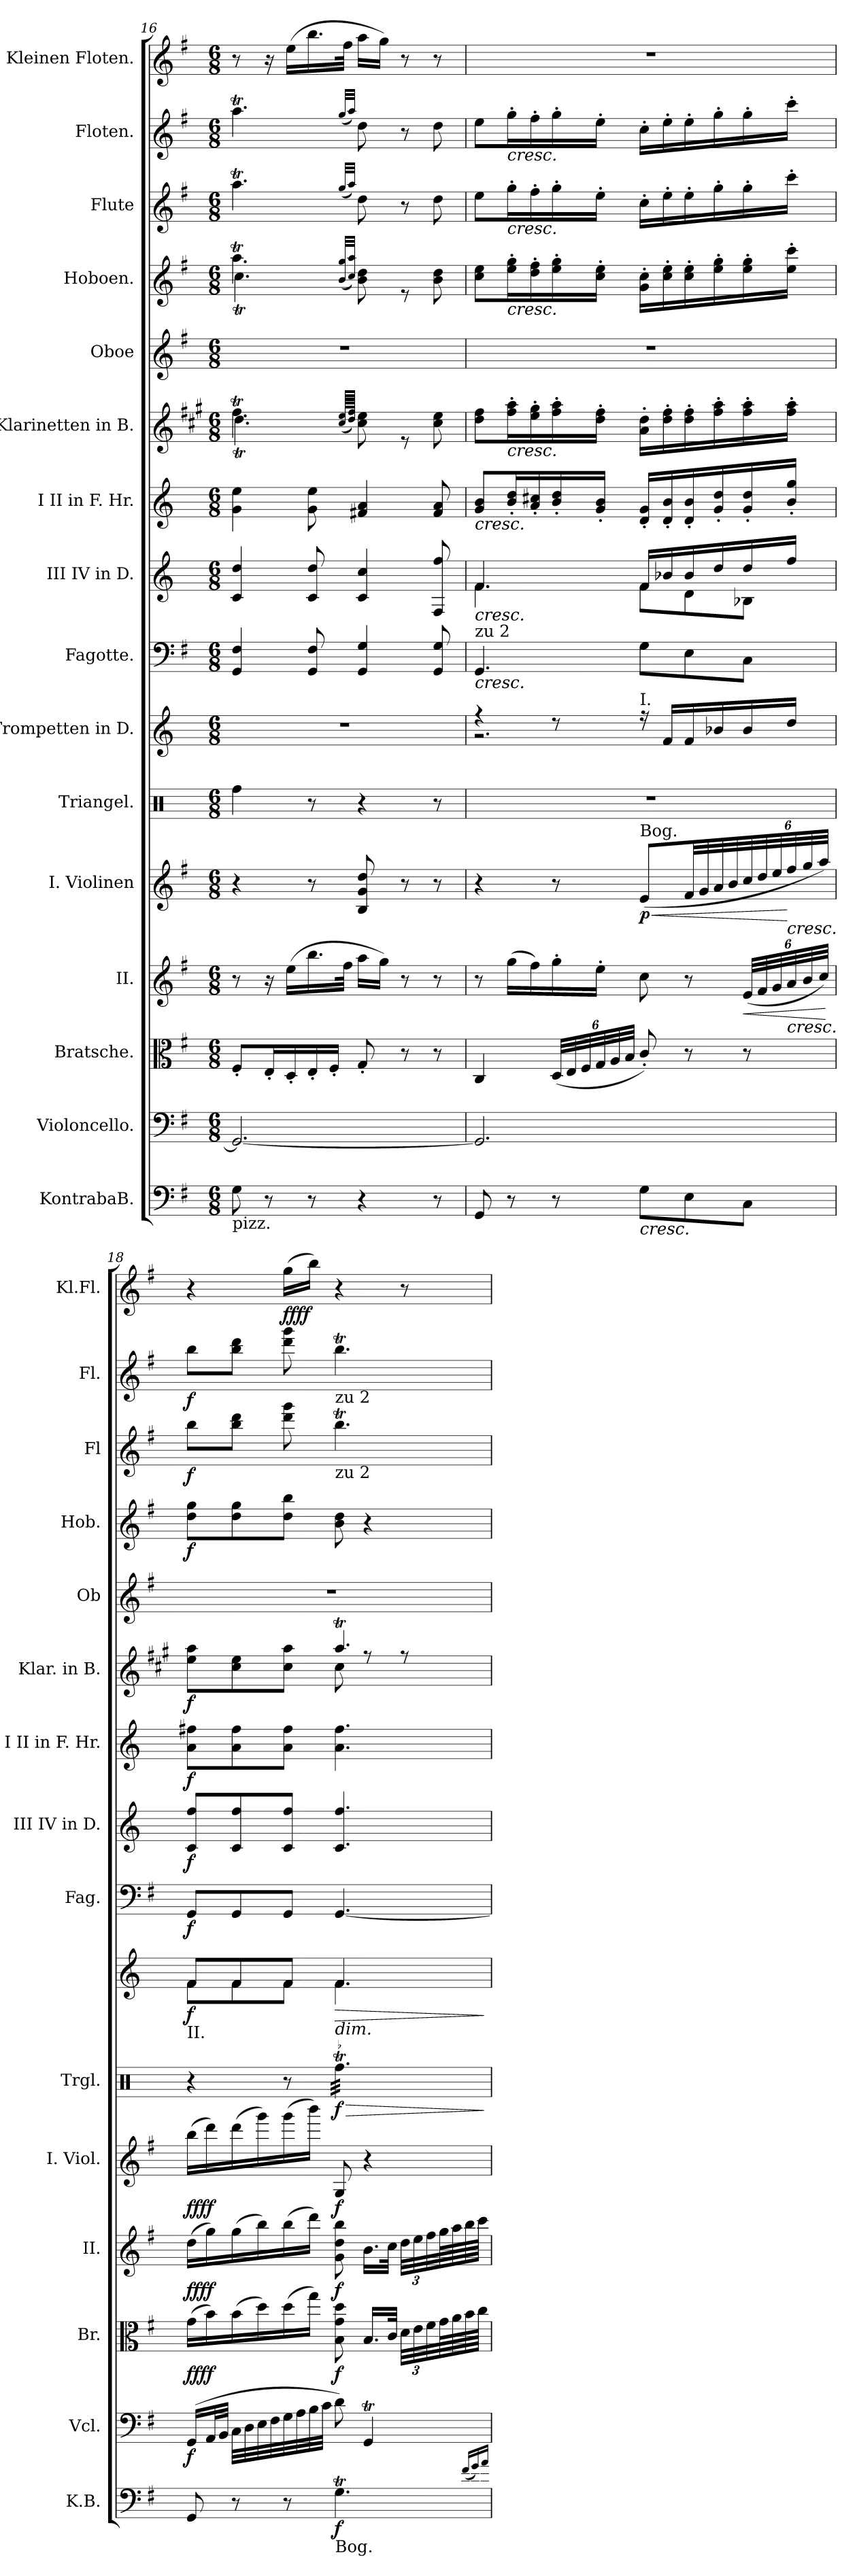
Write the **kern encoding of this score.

**kern	**dynam	**kern	**dynam	**kern	**dynam	**kern	**dynam	**kern	**dynam	**kern	**dynam	**kern	**dynam	**kern	**dynam	**kern	**dynam	**kern	**dynam	**kern	**dynam	**kern	**kern	**dynam	**kern	**dynam	**kern	**dynam	**kern	**dynam
*part16	*part16	*part15	*part15	*part14	*part14	*part13	*part13	*part12	*part12	*part11	*part11	*part10	*part10	*part9	*part9	*part8	*part8	*part7	*part7	*part6	*part6	*part5	*part4	*part4	*part3	*part3	*part2	*part2	*part1	*part1
*staff16	*staff16	*staff15	*staff15	*staff14	*staff14	*staff13	*staff13	*staff12	*staff12	*staff11	*staff11	*staff10	*staff10	*staff9	*staff9	*staff8	*staff8	*staff7	*staff7	*staff6	*staff6	*staff5	*staff4	*staff4	*staff3	*staff3	*staff2	*staff2	*staff1	*staff1
*I"KontrabaB.	*	*I"Violoncello.	*	*I"Bratsche.	*	*I"II.	*	*I"I.  Violinen	*	*I"Triangel.	*	*I"Trompetten in D.	*	*I"Fagotte.	*	*I"III IV in D.	*	*I"I II in F. Hr.	*	*I"Klarinetten in B.	*	*I"Oboe	*I"Hoboen.	*	*I"Flute	*	*I"Floten.	*	*I"Kleinen Floten.	*
*I'K.B.	*	*I'Vcl.	*	*I'Br.	*	*I'II.	*	*I'I.  Viol.	*	*I'Trgl.	*	*	*	*I'Fag.	*	*I'III IV in D.	*	*I'I II in F. Hr.	*	*I'Klar. in B.	*	*I'Ob	*I'Hob.	*	*I'Fl	*	*I'Fl.	*	*I'Kl.Fl.	*
*clefF4	*	*clefF4	*	*clefC3	*	*clefG2	*	*clefG2	*	*clefX	*	*clefG2	*	*clefF4	*	*clefG2	*	*clefG2	*	*clefG2	*	*clefG2	*clefG2	*	*clefG2	*	*clefG2	*	*clefG2	*
*ITrd7c12	*	*	*	*	*	*	*	*	*	*	*	*ITrd-1c-2	*	*	*	*ITrd6c10	*	*ITrd4c7	*	*ITrd1c2	*	*	*	*	*	*	*	*	*ITrd-7c-12	*
*k[f#]	*	*k[f#]	*	*k[f#]	*	*k[f#]	*	*k[f#]	*	*k[]	*	*k[f#c#]	*	*k[f#]	*	*k[f#c#]	*	*k[b-]	*	*k[f#]	*	*k[f#]	*k[f#]	*	*k[f#]	*	*k[f#]	*	*k[f#]	*
*M6/8	*	*M6/8	*	*M6/8	*	*M6/8	*	*M6/8	*	*M6/8	*	*M6/8	*	*M6/8	*	*M6/8	*	*M6/8	*	*M6/8	*	*M6/8	*M6/8	*	*M6/8	*	*M6/8	*	*M6/8	*
=16	=16	=16	=16	=16	=16	=16	=16	=16	=16	=16	=16	=16	=16	=16	=16	=16	=16	=16	=16	=16	=16	=16	=16	=16	=16	=16	=16	=16	=16	=16
*	*	*	*	*	*	*	*	*	*	*	*	*	*	*	*	*	*	*	*	*^	*	*	*^	*	*	*	*	*	*	*
!LO:TX:b:t=pizz.	!	!	!	!	!	!	!	!	!	!	!	!	!	!	!	!	!	!	!	!	!	!	!	!	!	!	!	!	!	!	!	!
8GG\	.	2.GG/_	.	8F#'/L	.	8r	.	4r	.	4Rff\	.	2.r	.	4GG/ 4F#/	.	4D/ 4e/	.	4c\ 4a\	.	4.eeT\	4.ccT\	.	2.r	4.aaT\	4.ccT\	.	4.aaT\	.	4.aaT\	.	8r	.
8r	.	.	.	16E'/L	.	16r	.	.	.	.	.	.	.	.	.	.	.	.	.	.	.	.	.	.	.	.	.	.	.	.	16r	.
.	.	.	.	16D'/	.	(>16ee\LL	.	.	.	.	.	.	.	.	.	.	.	.	.	.	.	.	.	.	.	.	.	.	.	.	(>16eee\LL	.
8r	.	.	.	16E'/	.	16.bb\	.	8r	.	8r	.	.	.	8GG/ 8F#/	.	8D/ 8e/	.	8c\ 8a\	.	.	.	.	.	.	.	.	.	.	.	.	16.bbb\	.
.	.	.	.	16F#'/JJ	.	.	.	.	.	.	.	.	.	.	.	.	.	.	.	.	.	.	.	.	.	.	.	.	.	.	.	.
.	.	.	.	.	.	32ff#\JJk	.	.	.	.	.	.	.	.	.	.	.	.	.	.	.	.	.	.	.	.	.	.	.	.	32fff#\JJk	.
.	.	.	.	.	.	.	.	.	.	.	.	.	.	.	.	.	.	.	.	32qdd/LLL	(<32qb/LLL	.	.	(<32qb/ 32qgg/LLL	.	.	(<32qgg/LLL	.	(<32qgg/LLL	.	.	.
.	.	.	.	.	.	.	.	.	.	.	.	.	.	.	.	.	.	.	.	32qee/JJJ	32qcc/JJJ)	.	.	32qcc/ 32qaa/JJJ)	.	.	32qaa/JJJ)	.	32qaa/JJJ)	.	.	.
4r	.	.	.	8G'/	.	16aa\LL	.	8B/ 8g/ 8dd/	.	4r	.	.	.	4GG/ 4G/	.	4D/ 4d/	.	4Bn/ 4d/	.	8b\ 8dd\	4.ryy	.	.	8b\ 8dd\	4.ryy	.	8dd\	.	8dd\	.	16aaa\LL	.
.	.	.	.	.	.	16gg\JJ)	.	.	.	.	.	.	.	.	.	.	.	.	.	.	.	.	.	.	.	.	.	.	.	.	16ggg\JJ)	.
.	.	.	.	8r	.	8r	.	8r	.	.	.	.	.	.	.	.	.	.	.	8re	.	.	.	8re	.	.	8r	.	8r	.	8r	.
8r	.	.	.	8r	.	8r	.	8r	.	8r	.	.	.	8GG/ 8G/	.	8GG/ 8g/	.	8B/ 8d/	.	8b\ 8dd\	.	.	.	8b\ 8dd\	.	.	8dd\	.	8dd\	.	8r	.
*	*	*	*	*	*	*	*	*	*	*	*	*	*	*	*	*	*	*	*	*v	*v	*	*	*v	*v	*	*	*	*	*	*	*
=17	=17	=17	=17	=17	=17	=17	=17	=17	=17	=17	=17	=17	=17	=17	=17	=17	=17	=17	=17	=17	=17	=17	=17	=17	=17	=17	=17	=17	=17	=17
*	*	*	*	*	*	*	*	*	*	*	*	*^	*	*	*	*^	*	*	*	*	*	*	*	*	*	*	*	*	*	*
!	!	!	!	!	!	!	!	!	!	!	!	!	!	!	!	!	!	!	!	!LO:TX:b:i:t=cresc.	!	!	!	!	!	!	!	!	!	!	!	!
!	!	!	!	!	!	!	!	!	!	!	!	!	!	!	!	!	!LO:TX:b:i:t=cresc.	!	!	!	!	!	!	!	!	!	!	!	!	!	!	!
!	!	!	!	!	!	!	!	!	!	!	!	!	!	!	!LO:TX:a:t=zu 2	!	!	!	!	!	!	!	!	!	!	!	!	!	!	!	!	!
!	!	!	!	!	!	!	!	!	!	!	!	!	!	!	!LO:TX:b:i:t=cresc.	!	!	!	!	!	!	!	!	!	!	!	!	!	!	!	!	!
8GGG/	.	2.GG/]	.	4C/	.	8r	.	4r	.	2.r	.	4r	2.rg	.	4.GG/	.	4.G/	4.G\	.	8c/ 8e/L	.	8cc\ 8ee\L	.	2.r	8cc\ 8ee\L	.	8ee\L	.	8ee\L	.	2.r	.
!	!	!	!	!	!	!	!	!	!	!	!	!	!	!	!	!	!	!	!	!	!	!	!	!	!	!	!	!	!LO:TX:b:i:t=cresc.	!	!	!
!	!	!	!	!	!	!	!	!	!	!	!	!	!	!	!	!	!	!	!	!	!	!	!	!	!	!	!LO:TX:b:i:t=cresc.	!	!	!	!	!
!	!	!	!	!	!	!	!	!	!	!	!	!	!	!	!	!	!	!	!	!	!	!	!	!	!LO:TX:b:i:t=cresc.	!	!	!	!	!	!	!
!	!	!	!	!	!	!	!	!	!	!	!	!	!	!	!	!	!	!	!	!	!	!LO:TX:b:i:t=cresc.	!	!	!	!	!	!	!	!	!	!
8r	.	.	.	.	.	(>16gg\LL	.	.	.	.	.	.	.	.	.	.	.	.	.	16e/' 16g/'L	.	16ee\' 16gg\'L	.	.	16ee\' 16gg\'L	.	16gg'\L	.	16gg'\L	.	.	.
.	.	.	.	.	.	16ff#\)	.	.	.	.	.	.	.	.	.	.	.	.	.	16d/' 16f#X/'	.	16dd\' 16ff#\'	.	.	16dd\' 16ff#\'	.	16ff#'\	.	16ff#'\	.	.	.
*	*	*	*	*Xbrackettup	*	*	*	*	*	*	*	*	*	*	*	*	*	*	*	*	*	*	*	*	*	*	*	*	*	*	*	*
8r	.	.	.	(<48D/LLL	.	16gg'\	.	8r	.	.	.	8r	.	.	.	.	.	.	.	16e/' 16g/'	.	16ee\' 16gg\'	.	.	16ee\' 16gg\'	.	16gg'\	.	16gg'\	.	.	.
.	.	.	.	48E/	.	.	.	.	.	.	.	.	.	.	.	.	.	.	.	.	.	.	.	.	.	.	.	.	.	.	.	.
.	.	.	.	48F#/	.	.	.	.	.	.	.	.	.	.	.	.	.	.	.	.	.	.	.	.	.	.	.	.	.	.	.	.
.	.	.	.	48G/	.	16ee'\JJ	.	.	.	.	.	.	.	.	.	.	.	.	.	16c/' 16e/'JJ	.	16cc\' 16ee\'JJ	.	.	16cc\' 16ee\'JJ	.	16ee'\JJ	.	16ee'\JJ	.	.	.
.	.	.	.	48A/	.	.	.	.	.	.	.	.	.	.	.	.	.	.	.	.	.	.	.	.	.	.	.	.	.	.	.	.
.	.	.	.	48B/JJJ	.	.	.	.	.	.	.	.	.	.	.	.	.	.	.	.	.	.	.	.	.	.	.	.	.	.	.	.
!	!	!	!	!	!	!	!	!	!	!	!	!LO:TX:a:t=I.	!	!	!	!	!	!	!	!	!	!	!	!	!	!	!	!	!	!	!	!
!	!	!	!	!	!	!	!	!LO:TX:a:t=Bog.	!	!	!	!	!	!	!	!	!	!	!	!	!	!	!	!	!	!	!	!	!	!	!	!
!LO:TX:b:i:t=cresc.	!	!	!	!	!	!	!	!	!	!	!	!	!	!	!	!	!	!	!	!	!	!	!	!	!	!	!	!	!	!	!	!
!	!	!	!	!	!	!	!	!	!LO:HP:b	!	!	!	!	!	!	!	!	!	!	!	!	!	!	!	!	!	!	!	!	!	!	!
!	!	!	!	!	!	!	!	!	!LO:DY:n=1:b	!	!	!	!	!	!	!	!	!	!	!	!	!	!	!	!	!	!	!	!	!	!	!
8GG\L	.	.	.	8c'/)	.	8cc\	.	(<8e/L	< p	.	.	16r	.	.	8G\L	.	16G/LL	8G\L	.	16G/' 16c/'LL	.	16g\' 16cc\'LL	.	.	16g\' 16cc\'LL	.	16cc'\LL	.	16cc'\LL	.	.	.
.	.	.	.	.	.	.	.	.	.	.	.	16g/LL	.	.	.	.	16cn/	.	.	16G/' 16e/'	.	16cc\' 16ee\'	.	.	16cc\' 16ee\'	.	16ee'\	.	16ee'\	.	.	.
8EE\	.	.	.	8r	.	8r	.	32f#/LL	.	.	.	16g/	.	.	8E\	.	16c/	8E\	.	16G/' 16e/'	.	16cc\' 16ee\'	.	.	16cc\' 16ee\'	.	16ee'\	.	16ee'\	.	.	.
.	.	.	.	.	.	.	.	32g/	.	.	.	.	.	.	.	.	.	.	.	.	.	.	.	.	.	.	.	.	.	.	.	.
.	.	.	.	.	.	.	.	32a/	.	.	.	16ccn/	.	.	.	.	16e/	.	.	16c/' 16g/'	.	16ee\' 16gg\'	.	.	16ee\' 16gg\'	.	16gg'\	.	16gg'\	.	.	.
.	.	.	.	.	.	.	.	32b/	.	.	.	.	.	.	.	.	.	.	.	.	.	.	.	.	.	.	.	.	.	.	.	.
*	*	*	*	*	*	*Xbrackettup	*	*	*	*	*	*	*	*	*	*	*	*	*	*	*	*	*	*	*	*	*	*	*	*	*	*
!	!	!	!	!	!	!	!LO:HP:b	!	!	!	!	!	!	!	!	!	!	!	!	!	!	!	!	!	!	!	!	!	!	!	!	!
*	*	*	*	*	*	*	*	*Xbrackettup	*	*	*	*	*	*	*	*	*	*	*	*	*	*	*	*	*	*	*	*	*	*	*	*
8CC\J	.	.	.	8r	.	(<48e/LLL	<	48cc/	.	.	.	16cc/	.	.	8C\J	.	16e/	8Cn\J	.	16c/' 16g/'	.	16ee\' 16gg\'	.	.	16ee\' 16gg\'	.	16gg'\	.	16gg'\	.	.	.
.	.	.	.	.	.	48f#/	.	48dd/	.	.	.	.	.	.	.	.	.	.	.	.	.	.	.	.	.	.	.	.	.	.	.	.
.	.	.	.	.	.	48g/	.	48ee/	.	.	.	.	.	.	.	.	.	.	.	.	.	.	.	.	.	.	.	.	.	.	.	.
!	!	!	!	!	!	!	!	!LO:TX:b:i:t=cresc.	!	!	!	!	!	!	!	!	!	!	!	!	!	!	!	!	!	!	!	!	!	!	!	!
!	!	!	!	!	!	!LO:TX:b:i:t=cresc.	!	!	!	!	!	!	!	!	!	!	!	!	!	!	!	!	!	!	!	!	!	!	!	!	!	!
.	.	.	.	.	.	48a/	.	48ff#/	[	.	.	16ee/JJ	.	.	.	.	16g/JJ	.	.	16e/' 16cc/'JJ	.	16ee\' 16gg\'JJ	.	.	16ee\' 16ccc\'JJ	.	16ccc'\JJ	.	16ccc'\JJ	.	.	.
.	.	.	.	.	.	48b/	.	48gg/	.	.	.	.	.	.	.	.	.	.	.	.	.	.	.	.	.	.	.	.	.	.	.	.
.	.	.	.	.	.	48cc/JJJ)	.	48aa/JJJ)	.	.	.	.	.	.	.	.	.	.	.	.	.	.	.	.	.	.	.	.	.	.	.	.
*	*	*	*	*	*	*	*	*	*	*	*	*v	*v	*	*	*	*v	*v	*	*	*	*	*	*	*	*	*	*	*	*	*	*
.	.	.	.	.	.	.	[	.	.	.	.	.	.	.	.	.	.	.	.	.	.	.	.	.	.	.	.	.	.	.
=18	=18	=18	=18	=18	=18	=18	=18	=18	=18	=18	=18	=18	=18	=18	=18	=18	=18	=18	=18	=18	=18	=18	=18	=18	=18	=18	=18	=18	=18	=18
*	*	*	*	*	*	*	*	*	*	*	*	*^	*	*	*	*	*	*	*	*^	*	*	*	*	*	*	*	*	*	*
!	!	!	!	!	!	!	!	!	!	!	!	!LO:TX:b:t=II.	!	!	!	!	!	!	!	!	!	!	!	!	!	!	!	!	!	!	!	!
!	!	!	!LO:DY:b	!	!LO:DY:b	!	!	!	!	!	!	!	!	!	!	!	!	!	!	!	!	!	!	!	!	!	!	!	!	!	!	!
!	!	!	!	!	!LO:DY:n=1:b	!	!LO:DY:b	!	!	!	!	!	!	!	!	!	!	!	!	!	!	!	!	!	!	!	!	!	!	!	!	!
!	!	!	!	!	!	!	!LO:DY:n=1:b	!	!LO:DY:b	!	!	!	!	!	!	!	!	!	!	!	!	!	!	!	!	!	!	!	!	!	!	!
!	!	!	!	!	!	!	!	!	!LO:DY:n=1:b	!	!	!	!	!LO:DY:b	!	!LO:DY:b	!	!LO:DY:b	!	!LO:DY:b	!	!	!LO:DY:b	!	!	!LO:DY:b	!	!LO:DY:b	!	!LO:DY:b	!	!
8GGG/	.	(>16GG/LL	f	(>16g\LL	f fff	(>16dd\LL	f fff	(>16bb\LL	f fff	4r	.	8g/L	8g\L	f	8GG/L	f	8D/ 8g/L	f	8d\ 8bn\L	f	8dd\ 8gg\L	4.ryy	f	2.r	8dd\ 8gg\L	f	8bb\L	f	8bb\L	f	4r	.
.	.	32AA/L	.	16b\)	.	16gg\)	.	16ddd\)	.	.	.	.	.	.	.	.	.	.	.	.	.	.	.	.	.	.	.	.	.	.	.	.
.	.	32BB/JJJ	.	.	.	.	.	.	.	.	.	.	.	.	.	.	.	.	.	.	.	.	.	.	.	.	.	.	.	.	.	.
8r	.	32C\LLL	.	(>16b\	.	(>16gg\	.	(>16ddd\	.	.	.	8g/	8g\	.	8GG/	.	8D/ 8g/	.	8d\ 8b\	.	8b\ 8dd\	.	.	.	8dd\ 8gg\	.	8bb\ 8ddd\J	.	8bb\ 8ddd\J	.	.	.
.	.	32D\	.	.	.	.	.	.	.	.	.	.	.	.	.	.	.	.	.	.	.	.	.	.	.	.	.	.	.	.	.	.
.	.	32E\	.	16dd\)	.	16bb\)	.	16ggg\)	.	.	.	.	.	.	.	.	.	.	.	.	.	.	.	.	.	.	.	.	.	.	.	.
.	.	32F#\	.	.	.	.	.	.	.	.	.	.	.	.	.	.	.	.	.	.	.	.	.	.	.	.	.	.	.	.	.	.
!	!	!	!	!	!	!	!	!	!	!	!	!	!	!	!	!	!	!	!	!	!	!	!	!	!	!	!	!	!	!	!	!LO:DY:b
!	!	!	!	!	!	!	!	!	!	!	!	!	!	!	!	!	!	!	!	!	!	!	!	!	!	!	!	!	!	!	!	!LO:DY:n=1:b
8r	.	32G\	.	(>16dd\	.	(>16bb\	.	(>16ggg\	.	8r	.	8g/J	8g\J	.	8GG/J	.	8D/ 8g/J	.	8d\ 8b\J	.	8b\ 8gg\J	.	.	.	8dd\ 8bb\J	.	8ddd\ 8ggg\	.	8ddd\ 8ggg\	.	(>16ggg\LL	f fff
.	.	32A\	.	.	.	.	.	.	.	.	.	.	.	.	.	.	.	.	.	.	.	.	.	.	.	.	.	.	.	.	.	.
.	.	32B\	.	16gg\JJ)	.	16ddd\JJ)	.	16bbb\JJ)	.	.	.	.	.	.	.	.	.	.	.	.	.	.	.	.	.	.	.	.	.	.	16bbb\JJ)	.
.	.	32c\JJJ	.	.	.	.	.	.	.	.	.	.	.	.	.	.	.	.	.	.	.	.	.	.	.	.	.	.	.	.	.	.
!	!	!	!	!	!	!	!	!	!	!	!	!	!	!	!	!	!	!	!	!	!	!	!	!	!	!	!	!	!LO:TX:b:t=zu 2	!	!	!
!	!	!	!	!	!	!	!	!	!	!	!	!	!	!	!	!	!	!	!	!	!	!	!	!	!	!	!LO:TX:b:t=zu 2	!	!	!	!	!
!	!	!	!	!	!	!	!	!	!	!	!	!LO:TX:b:i:t=dim.	!	!	!	!	!	!	!	!	!	!	!	!	!	!	!	!	!	!	!	!
!LO:TX:b:t=Bog.	!	!	!	!	!	!	!	!	!	!	!	!	!	!	!	!	!	!	!	!	!	!	!	!	!	!	!	!	!	!	!	!
!	!LO:DY:b	!	!	!	!LO:DY:n=2:b	!	!LO:DY:n=2:b	!	!LO:DY:n=2:b	!	!LO:HP:b	!	!	!LO:HP:b	!	!	!	!	!	!	!	!	!	!	!	!	!	!	!	!	!	!
!	!	!	!	!	!	!	!	!	!	!	!LO:DY:n=1:b	!	!	!	!	!	!	!	!	!	!	!	!	!	!	!	!	!	!	!	!	!
*	*	*	*	*	*	*	*	*	*	*tremolo	*	*	*	*	*	*	*	*	*	*	*	*	*	*	*	*	*	*	*	*	*	*
4.GGT\	f	8d\)	.	8B\ 8g\ 8dd\	f	8g\ 8dd\ 8bb\	f	8G/	f	32Rfft\LLL	> f	4.g/	4.g\	>	[4.GG/	.	4.D/ 4.g/	.	4.d\ 4.b\	.	4.ggT/	8b\	.	.	8b\ 8dd\	.	4.bbt\	.	4.bbt\	.	4r	.
.	.	.	.	.	.	.	.	.	.	32Rfft\	.	.	.	.	.	.	.	.	.	.	.	.	.	.	.	.	.	.	.	.	.	.
.	.	.	.	.	.	.	.	.	.	32Rfft\	.	.	.	.	.	.	.	.	.	.	.	.	.	.	.	.	.	.	.	.	.	.
.	.	.	.	.	.	.	.	.	.	32Rfft\	.	.	.	.	.	.	.	.	.	.	.	.	.	.	.	.	.	.	.	.	.	.
.	.	4GGT/	.	16.B/LL	.	16.b\LL	.	4r	.	32Rfft\	.	.	.	.	.	.	.	.	.	.	.	8rff	.	.	4r	.	.	.	.	.	.	.
.	.	.	.	.	.	.	.	.	.	32Rfft\	.	.	.	.	.	.	.	.	.	.	.	.	.	.	.	.	.	.	.	.	.	.
.	.	.	.	.	.	.	.	.	.	32Rfft\	.	.	.	.	.	.	.	.	.	.	.	.	.	.	.	.	.	.	.	.	.	.
.	.	.	.	32c/JJk	.	32cc\JJk	.	.	.	32Rfft\	.	.	.	.	.	.	.	.	.	.	.	.	.	.	.	.	.	.	.	.	.	.
.	.	.	.	48d\LLL	.	48dd\LLL	.	.	.	32Rfft\	.	.	.	.	.	.	.	.	.	.	.	8rff	.	.	.	.	.	.	.	.	8r	.
.	.	.	.	48e\	.	48ee\	.	.	.	.	.	.	.	.	.	.	.	.	.	.	.	.	.	.	.	.	.	.	.	.	.	.
.	.	.	.	.	.	.	.	.	.	32Rfft\	.	.	.	.	.	.	.	.	.	.	.	.	.	.	.	.	.	.	.	.	.	.
.	.	.	.	48f#\	.	48ff#\	.	.	.	.	.	.	.	.	.	.	.	.	.	.	.	.	.	.	.	.	.	.	.	.	.	.
.	.	.	.	64g\L	.	64gg\L	.	.	.	32Rfft\	.	.	.	.	.	.	.	.	.	.	.	.	.	.	.	.	.	.	.	.	.	.
.	.	.	.	64a\	.	64aa\	.	.	.	.	.	.	.	.	.	.	.	.	.	.	.	.	.	.	.	.	.	.	.	.	.	.
.	.	.	.	64b\	.	64bb\	.	.	.	32Rfft\JJJ	.	.	.	.	.	.	.	.	.	.	.	.	.	.	.	.	.	.	.	.	.	.
*	*	*	*	*	*	*	*	*	*	*Xtremolo	*	*	*	*	*	*	*	*	*	*	*	*	*	*	*	*	*	*	*	*	*	*
.	.	.	.	64cc\JJJJ	.	64ccc\JJJJ	.	.	.	.	.	.	.	.	.	.	.	.	.	.	.	.	.	.	.	.	.	.	.	.	.	.
*	*	*	*	*	*	*	*	*	*	*	*	*v	*v	*	*	*	*	*	*	*	*v	*v	*	*	*	*	*	*	*	*	*	*
(<16qF#/LL	.	.	.	.	.	.	.	.	.	.	.	.	.	.	.	.	.	.	.	.	.	.	.	.	.	.	.	.	.	.
16qG/)	.	.	.	.	.	.	.	.	.	.	.	.	.	.	.	.	.	.	.	.	.	.	.	.	.	.	.	.	.	.
16qA/JJ	.	.	.	.	.	.	.	.	.	.	.	.	.	.	.	.	.	.	.	.	.	.	.	.	.	.	.	.	.	.
.	.	.	.	.	.	.	.	.	.	.	]	.	]	.	.	.	.	.	.	.	.	.	.	.	.	.	.	.	.	.
=	=	=	=	=	=	=	=	=	=	=	=	=	=	=	=	=	=	=	=	=	=	=	=	=	=	=	=	=	=	=
*-	*-	*-	*-	*-	*-	*-	*-	*-	*-	*-	*-	*-	*-	*-	*-	*-	*-	*-	*-	*-	*-	*-	*-	*-	*-	*-	*-	*-	*-	*-
